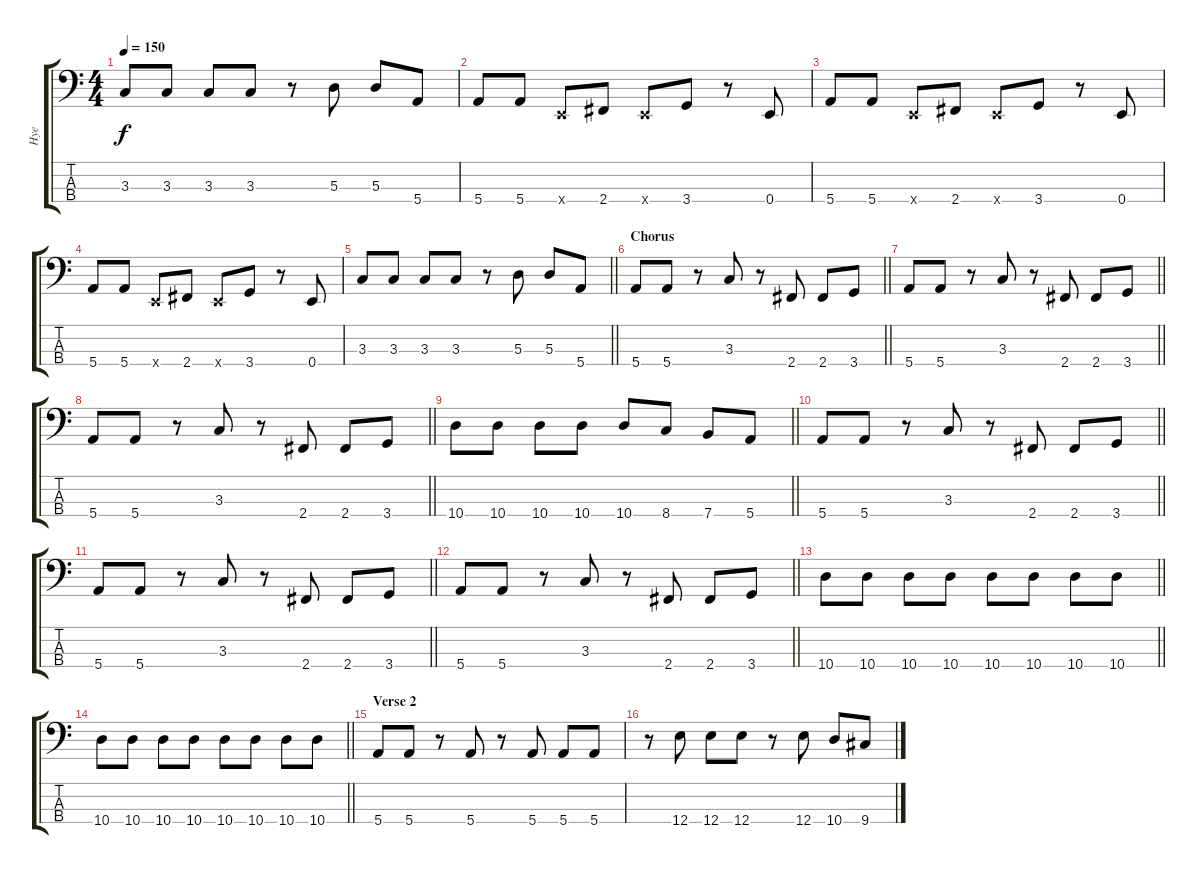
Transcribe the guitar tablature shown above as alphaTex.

\track ("Hye" "Hye") {instrument electricbassfinger}
\staff {score tabs}
\tuning (G2 D2 A1 E1) {hide}
\ts (4 4)
\tempo 150
\clef f4
\ks c
3.3.8{dy f} 3.3.8 3.3.8 3.3.8 r.8 5.3.8 5.3.8 5.4.8 |
5.4.8 5.4.8 0.4{x}.8 2.4.8 0.4{x}.8 3.4.8 r.8 0.4.8 |
5.4.8 5.4.8 0.4{x}.8 2.4.8 0.4{x}.8 3.4.8 r.8 0.4.8 |
5.4.8 5.4.8 0.4{x}.8 2.4.8 0.4{x}.8 3.4.8 r.8 0.4.8 |
\barLineRight lightlight
3.3.8 3.3.8 3.3.8 3.3.8 r.8 5.3.8 5.3.8 5.4.8 |
\section ("" "Chorus")
\barLineRight lightlight
5.4.8 5.4.8 r.8 3.3.8 r.8 2.4.8 2.4.8 3.4.8 |
\barLineRight lightlight
5.4.8 5.4.8 r.8 3.3.8 r.8 2.4.8 2.4.8 3.4.8 |
\barLineRight lightlight
5.4.8 5.4.8 r.8 3.3.8 r.8 2.4.8 2.4.8 3.4.8 |
\barLineRight lightlight
10.4.8 10.4.8 10.4.8 10.4.8 10.4.8 8.4.8 7.4.8 5.4.8 |
\barLineRight lightlight
5.4.8 5.4.8 r.8 3.3.8 r.8 2.4.8 2.4.8 3.4.8 |
\barLineRight lightlight
5.4.8 5.4.8 r.8 3.3.8 r.8 2.4.8 2.4.8 3.4.8 |
\barLineRight lightlight
5.4.8 5.4.8 r.8 3.3.8 r.8 2.4.8 2.4.8 3.4.8 |
\barLineRight lightlight
10.4.8 10.4.8 10.4.8 10.4.8 10.4.8 10.4.8 10.4.8 10.4.8 |
\barLineRight lightlight
10.4.8 10.4.8 10.4.8 10.4.8 10.4.8 10.4.8 10.4.8 10.4.8 |
\section ("" "Verse 2")
5.4.8 5.4.8 r.8 5.4.8 r.8 5.4.8 5.4.8 5.4.8 |
r.8 12.4.8 12.4.8 12.4.8 r.8 12.4.8 10.4.8 9.4.8
